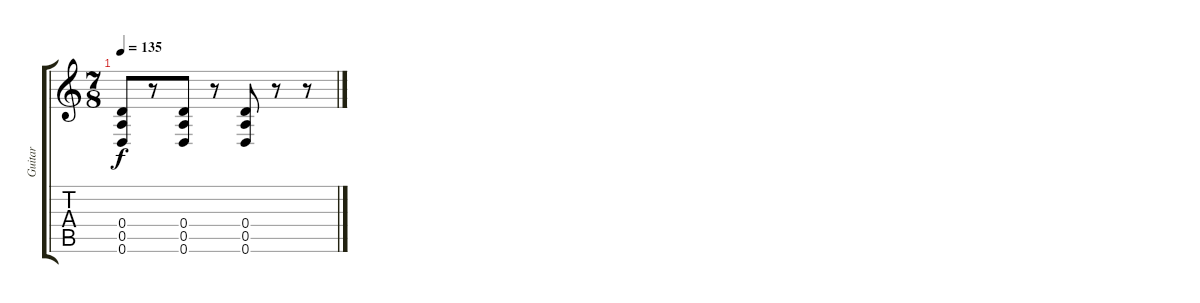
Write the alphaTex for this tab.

\track ("Guitar" "Guitar") {instrument distortionguitar}
\staff {score tabs}
\tuning (E4 B3 G3 D3 A2 D2) {hide}
\ts (7 8)
\tempo 135
\clef g2
\ks c
(0.4 0.5 0.6).8{dy f} r.8 (0.4 0.5 0.6).8 r.8 (0.4 0.5 0.6).8 r.8 r.8
